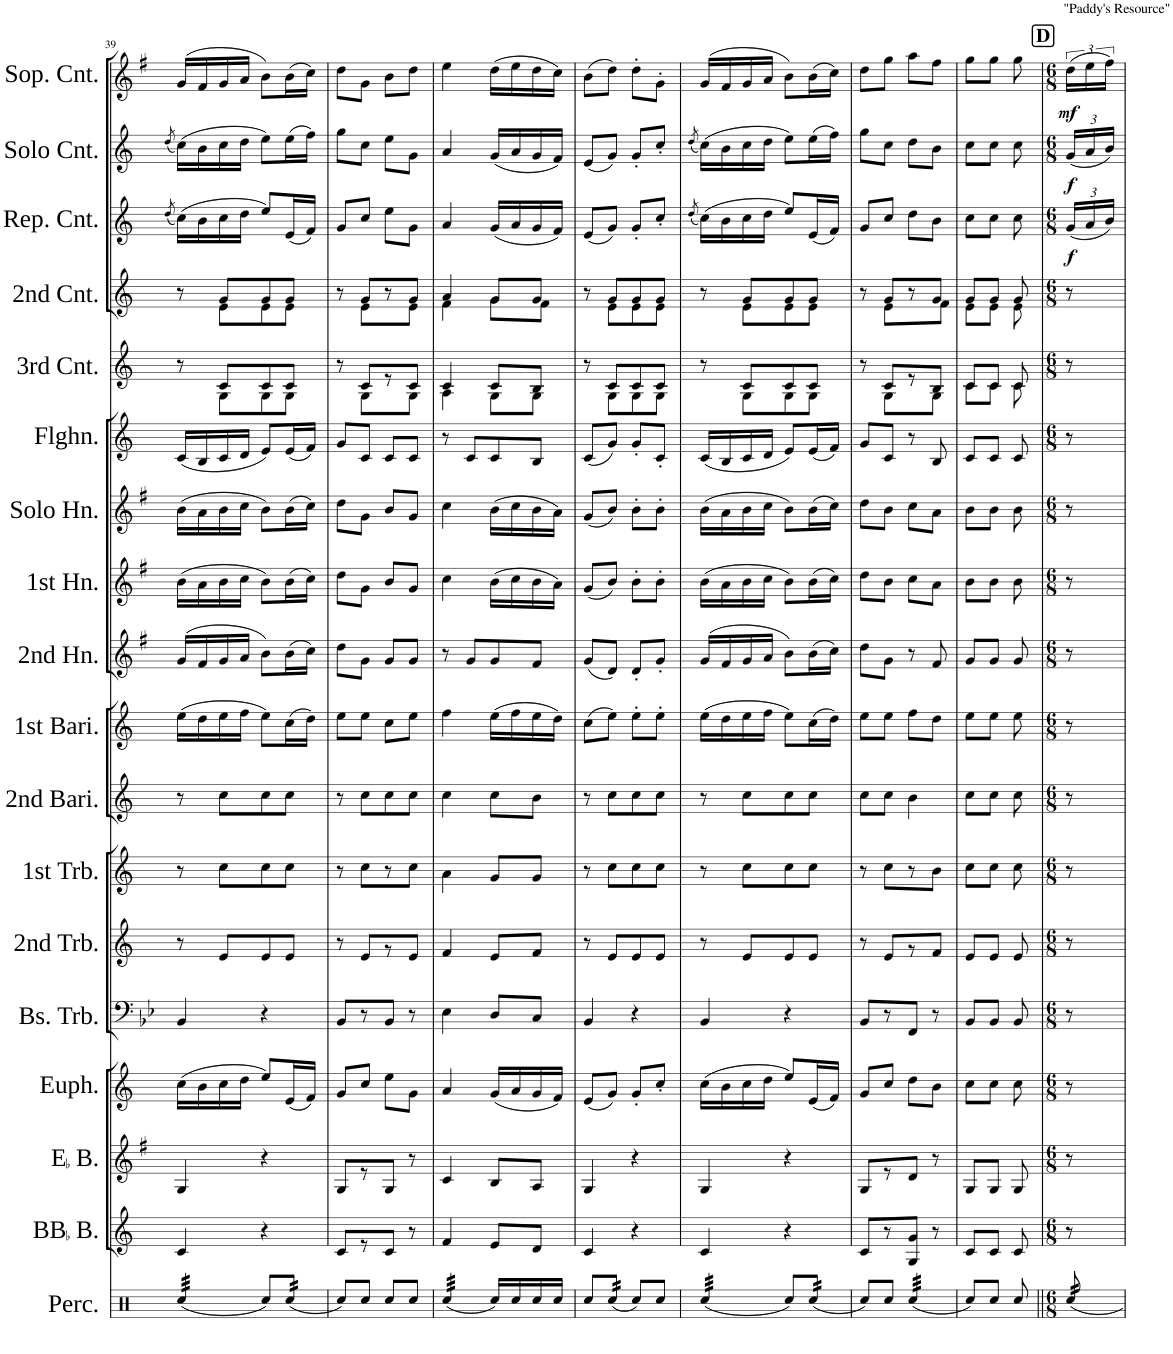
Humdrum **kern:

**kern	**kern	**kern	**kern	**kern	**kern	**kern	**kern	**kern	**kern	**kern	**kern	**kern	**kern	**kern	**kern	**dynam	**kern	**dynam	**kern	**dynam
*part18	*part17	*part16	*part15	*part14	*part13	*part12	*part11	*part10	*part9	*part8	*part7	*part6	*part5	*part4	*part3	*part3	*part2	*part2	*part1	*part1
*staff18	*staff17	*staff16	*staff15	*staff14	*staff13	*staff12	*staff11	*staff10	*staff9	*staff8	*staff7	*staff6	*staff5	*staff4	*staff3	*staff3	*staff2	*staff2	*staff1	*staff1
*I"Percussion (snare drum)	*I"BBaccidentalFlat Bass	*I"EaccidentalFlat Bass	*I"Euphonium	*I"Bass Trombone	*I"2nd Trombone	*I"1st Trombone	*I"2nd Baritone	*I"1st Baritone	*I"2nd Horn	*I"1st Horn	*I"Solo Horn	*I"Flugel Horn	*I"3rd Cornet	*I"2nd Cornet	*I"Repiano Cornet	*	*I"Solo Cornet	*	*I"Soprano Cornet	*
*I'Perc.	*I'BBaccidentalFlat B.	*I'EaccidentalFlat B.	*I'Euph.	*I'Bs. Trb.	*I'2nd Trb.	*I'1st Trb.	*I'2nd Bari.	*I'1st Bari.	*I'2nd Hn.	*I'1st Hn.	*I'Solo Hn.	*I'Flghn.	*I'3rd Cnt.	*I'2nd Cnt.	*I'Rep. Cnt.	*	*I'Solo Cnt.	*	*I'Sop. Cnt.	*
!!LO:PB:g=z
*clefX	*clefG2	*clefG2	*clefG2	*clefF4	*clefG2	*clefG2	*clefG2	*clefG2	*clefG2	*clefG2	*clefG2	*clefG2	*clefG2	*clefG2	*clefG2	*	*clefG2	*	*clefG2	*
*	*Trd15c26	*Trd12c21	*Trd8c14	*	*Trd8c14	*Trd8c14	*Trd8c14	*Trd8c14	*Trd5c9	*Trd5c9	*Trd5c9	*Trd1c2	*Trd1c2	*Trd1c2	*Trd1c2	*	*Trd1c2	*	*Trd-2c-3	*
*k[]	*k[]	*k[f#]	*k[]	*k[b-e-]	*k[]	*k[]	*k[]	*k[]	*k[f#]	*k[f#]	*k[f#]	*k[]	*k[]	*k[]	*k[]	*	*k[]	*	*k[f#]	*
*M2/4	*M2/4	*M2/4	*M2/4	*M2/4	*M2/4	*M2/4	*M2/4	*M2/4	*M2/4	*M2/4	*M2/4	*M2/4	*M2/4	*M2/4	*M2/4	*	*M2/4	*	*M2/4	*
=39	=39	=39	=39	=39	=39	=39	=39	=39	=39	=39	=39	=39	=39	=39	=39	=39	=39	=39	=39	=39
.	.	.	.	.	.	.	.	.	.	.	.	.	.	.	(8qdd/	.	(8qdd/	.	.	.
*	*	*	*	*	*	*	*	*	*	*	*	*	*^	*^	*	*	*	*	*	*
*tremolo	*	*	*	*	*	*	*	*	*	*	*	*	*	*	*	*	*	*	*	*	*	*
(32Rcc/LLL	4c/	4G/	(16cc\LL	4BB-/	8r	8r	8r	(16ee\LL	(16g/LL	(16b\LL	(16b\LL	(16c/LL	8r	8ryy	8r	8ryy	(16cc\LL)	.	(16cc\LL)	.	(16g/LL	.
(32Rcc/	.	.	.	.	.	.	.	.	.	.	.	.	.	.	.	.	.	.	.	.	.	.
(32Rcc/	.	.	16b\	.	.	.	.	16dd\	16f#/	16a\	16a\	16B/	.	.	.	.	16b\	.	16b\	.	16f#/	.
(32Rcc/	.	.	.	.	.	.	.	.	.	.	.	.	.	.	.	.	.	.	.	.	.	.
(32Rcc/	.	.	16cc\	.	8e/L	8cc\L	8cc\L	16ee\	16g/	16b\	16b\	16c/	8c/L	8G\L	8g/L	8e\L	16cc\	.	16cc\	.	16g/	.
(32Rcc/	.	.	.	.	.	.	.	.	.	.	.	.	.	.	.	.	.	.	.	.	.	.
(32Rcc/	.	.	16dd\JJ	.	.	.	.	16ff\JJ	16a/JJ	16cc\JJ	16cc\JJ	16d/JJ	.	.	.	.	16dd\JJ	.	16dd\JJ	.	16a/JJ	.
(32Rcc/JJJ	.	.	.	.	.	.	.	.	.	.	.	.	.	.	.	.	.	.	.	.	.	.
*Xtremolo	*	*	*	*	*	*	*	*	*	*	*	*	*	*	*	*	*	*	*	*	*	*
8Rcc/L)	4r	4r	8ee/L)	4r	8e/	8cc\	8cc\	8ee\L)	8b\L)	8b\L)	8b\L)	8e/L)	8c/	8G\	8g/	8e\	8ee/L)	.	8ee\L)	.	8b\L)	.
*tremolo	*	*	*	*	*	*	*	*	*	*	*	*	*	*	*	*	*	*	*	*	*	*
(32Rcc/	.	.	(16e/L	.	8e/J	8cc\J	8cc\J	(16cc\L	(16b\L	(16b\L	(16b\L	(16e/L	8c/J	8G\J	8g/J	8e\J	(16e/L	.	(16ee\L	.	(16b\L	.
(32Rcc/	.	.	.	.	.	.	.	.	.	.	.	.	.	.	.	.	.	.	.	.	.	.
(32Rcc/	.	.	16f/JJ)	.	.	.	.	16dd\JJ)	16cc\JJ)	16cc\JJ)	16cc\JJ)	16f/JJ)	.	.	.	.	16f/JJ)	.	16ff\JJ)	.	16cc\JJ)	.
(32Rcc/JJJ	.	.	.	.	.	.	.	.	.	.	.	.	.	.	.	.	.	.	.	.	.	.
*Xtremolo	*	*	*	*	*	*	*	*	*	*	*	*	*	*	*	*	*	*	*	*	*	*
=40	=40	=40	=40	=40	=40	=40	=40	=40	=40	=40	=40	=40	=40	=40	=40	=40	=40	=40	=40	=40	=40	=40
8Rcc/L)	8c/L	8G/L	8g/L	8BB-/L	8r	8r	8r	8ee\L	8dd\L	8dd\L	8dd\L	8g/L	8r	8ryy	8r	8ryy	8g/L	.	8gg\L	.	8dd\L	.
8Rcc/J	8r	8r	8cc/J	8r	8e/L	8cc\L	8cc\L	8ee\J	8g\J	8g\J	8g\J	8c/J	8c/L	8G\L	8g/L	8e\L	8cc/J	.	8cc\J	.	8g\J	.
8Rcc/L	8c/J	8G/J	8ee\L	8BB-/J	8r	8r	8cc\	8cc\L	8g/L	8b/L	8b/L	8c/L	8r	8ryy	8r	8ryy	8ee\L	.	8ee\L	.	8b\L	.
8Rcc/J	8r	8r	8g\J	8r	8e/J	8cc\J	8cc\J	8ee\J	8g/J	8g/J	8g/J	8c/J	8c/J	8G\J	8g/J	8e\J	8g\J	.	8g\J	.	8dd\J	.
=41	=41	=41	=41	=41	=41	=41	=41	=41	=41	=41	=41	=41	=41	=41	=41	=41	=41	=41	=41	=41	=41	=41
*tremolo	*	*	*	*	*	*	*	*	*	*	*	*	*	*	*	*	*	*	*	*	*	*
(32Rcc/LLL	4f/	4c/	4a/	4E-\	4f/	4a\	4cc\	4ff\	8r	4cc\	4cc\	8r	4c/	4A\	4a/	4f\	4a/	.	4a/	.	4ee\	.
(32Rcc/	.	.	.	.	.	.	.	.	.	.	.	.	.	.	.	.	.	.	.	.	.	.
(32Rcc/	.	.	.	.	.	.	.	.	.	.	.	.	.	.	.	.	.	.	.	.	.	.
(32Rcc/	.	.	.	.	.	.	.	.	.	.	.	.	.	.	.	.	.	.	.	.	.	.
(32Rcc/	.	.	.	.	.	.	.	.	8g/L	.	.	8c/L	.	.	.	.	.	.	.	.	.	.
(32Rcc/	.	.	.	.	.	.	.	.	.	.	.	.	.	.	.	.	.	.	.	.	.	.
(32Rcc/	.	.	.	.	.	.	.	.	.	.	.	.	.	.	.	.	.	.	.	.	.	.
(32Rcc/JJJ	.	.	.	.	.	.	.	.	.	.	.	.	.	.	.	.	.	.	.	.	.	.
*Xtremolo	*	*	*	*	*	*	*	*	*	*	*	*	*	*	*	*	*	*	*	*	*	*
16Rcc/LL)	8e/L	8B/L	(16g/LL	8D/L	8e/L	8g/L	8cc\L	(16ee\LL	8g/	(16b\LL	(16b\LL	8c/	8c/L	8G\L	8g/L	8g\L	(16g/LL	.	(16g/LL	.	(16dd\LL	.
16Rcc/	.	.	16a/	.	.	.	.	16ff\	.	16cc\	16cc\	.	.	.	.	.	16a/	.	16a/	.	16ee\	.
16Rcc/	8d/J	8A/J	16g/	8C/J	8f/J	8g/J	8b\J	16ee\	8f#/J	16b\	16b\	8B/J	8B/J	8G\J	8g/J	8f\J	16g/	.	16g/	.	16dd\	.
16Rcc/JJ	.	.	16f/JJ)	.	.	.	.	16dd\JJ)	.	16a\JJ)	16a\JJ)	.	.	.	.	.	16f/JJ)	.	16f/JJ)	.	16cc\JJ)	.
=42	=42	=42	=42	=42	=42	=42	=42	=42	=42	=42	=42	=42	=42	=42	=42	=42	=42	=42	=42	=42	=42	=42
8Rcc/L	4c/	4G/	(8e/L	4BB-/	8r	8r	8r	(8cc\L	(8g/L	(8g/L	(8g/L	(8c/L	8r	8ryy	8r	8ryy	(8e/L	.	(8e/L	.	(8b\L	.
*tremolo	*	*	*	*	*	*	*	*	*	*	*	*	*	*	*	*	*	*	*	*	*	*
(32Rcc/	.	.	8g/J)	.	8e/L	8cc\L	8cc\L	8ee\J)	8d/J)	8b/J)	8b/J)	8g/J)	8c/L	8G\L	8g/L	8e\L	8g/J)	.	8g/J)	.	8dd\J)	.
(32Rcc/	.	.	.	.	.	.	.	.	.	.	.	.	.	.	.	.	.	.	.	.	.	.
(32Rcc/	.	.	.	.	.	.	.	.	.	.	.	.	.	.	.	.	.	.	.	.	.	.
(32Rcc/JJJ	.	.	.	.	.	.	.	.	.	.	.	.	.	.	.	.	.	.	.	.	.	.
*Xtremolo	*	*	*	*	*	*	*	*	*	*	*	*	*	*	*	*	*	*	*	*	*	*
8Rcc/L)	4r	4r	8g'/L	4r	8e/	8cc\	8cc\	8ee'\L	8d'/L	8b'\L	8b'\L	8g'/L	8c/	8G\	8g/	8e\	8g'/L	.	8g'/L	.	8dd'\L	.
8Rcc/J	.	.	8cc'/J	.	8e/J	8cc\J	8cc\J	8ee'\J	8g'/J	8b'\J	8b'\J	8c'/J	8c/J	8G\J	8g/J	8e\J	8cc'/J	.	8cc'/J	.	8g'\J	.
=43	=43	=43	=43	=43	=43	=43	=43	=43	=43	=43	=43	=43	=43	=43	=43	=43	=43	=43	=43	=43	=43	=43
.	.	.	.	.	.	.	.	.	.	.	.	.	.	.	.	.	(8qdd/	.	(8qdd/	.	.	.
*tremolo	*	*	*	*	*	*	*	*	*	*	*	*	*	*	*	*	*	*	*	*	*	*
(32Rcc/LLL	4c/	4G/	(16cc\LL	4BB-/	8r	8r	8r	(16ee\LL	(16g/LL	(16b\LL	(16b\LL	(16c/LL	8r	8ryy	8r	8ryy	(16cc\LL)	.	(16cc\LL)	.	(16g/LL	.
(32Rcc/	.	.	.	.	.	.	.	.	.	.	.	.	.	.	.	.	.	.	.	.	.	.
(32Rcc/	.	.	16b\	.	.	.	.	16dd\	16f#/	16a\	16a\	16B/	.	.	.	.	16b\	.	16b\	.	16f#/	.
(32Rcc/	.	.	.	.	.	.	.	.	.	.	.	.	.	.	.	.	.	.	.	.	.	.
(32Rcc/	.	.	16cc\	.	8e/L	8cc\L	8cc\L	16ee\	16g/	16b\	16b\	16c/	8c/L	8G\L	8g/L	8e\L	16cc\	.	16cc\	.	16g/	.
(32Rcc/	.	.	.	.	.	.	.	.	.	.	.	.	.	.	.	.	.	.	.	.	.	.
(32Rcc/	.	.	16dd\JJ	.	.	.	.	16ff\JJ	16a/JJ	16cc\JJ	16cc\JJ	16d/JJ	.	.	.	.	16dd\JJ	.	16dd\JJ	.	16a/JJ	.
(32Rcc/JJJ	.	.	.	.	.	.	.	.	.	.	.	.	.	.	.	.	.	.	.	.	.	.
*Xtremolo	*	*	*	*	*	*	*	*	*	*	*	*	*	*	*	*	*	*	*	*	*	*
8Rcc/L)	4r	4r	8ee/L)	4r	8e/	8cc\	8cc\	8ee\L)	8b\L)	8b\L)	8b\L)	8e/L)	8c/	8G\	8g/	8e\	8ee/L)	.	8ee\L)	.	8b\L)	.
*tremolo	*	*	*	*	*	*	*	*	*	*	*	*	*	*	*	*	*	*	*	*	*	*
(32Rcc/	.	.	(16e/L	.	8e/J	8cc\J	8cc\J	(16cc\L	(16b\L	(16b\L	(16b\L	(16e/L	8c/J	8G\J	8g/J	8e\J	(16e/L	.	(16ee\L	.	(16b\L	.
(32Rcc/	.	.	.	.	.	.	.	.	.	.	.	.	.	.	.	.	.	.	.	.	.	.
(32Rcc/	.	.	16f/JJ)	.	.	.	.	16dd\JJ)	16cc\JJ)	16cc\JJ)	16cc\JJ)	16f/JJ)	.	.	.	.	16f/JJ)	.	16ff\JJ)	.	16cc\JJ)	.
(32Rcc/JJJ	.	.	.	.	.	.	.	.	.	.	.	.	.	.	.	.	.	.	.	.	.	.
*Xtremolo	*	*	*	*	*	*	*	*	*	*	*	*	*	*	*	*	*	*	*	*	*	*
=44	=44	=44	=44	=44	=44	=44	=44	=44	=44	=44	=44	=44	=44	=44	=44	=44	=44	=44	=44	=44	=44	=44
*	*^	*^	*	*	*	*	*	*	*	*	*	*	*	*	*	*	*	*	*	*	*	*
8Rcc/L)	8c/L	8ryy	8G/L	4.ryy	8g/L	8BB-/L	8r	8r	8cc\L	8ee\L	8dd\L	8dd\L	8dd\L	8g/L	8r	8ryy	8r	8ryy	8g/L	.	8gg\L	.	8dd\L	.
8Rcc/J	8r	8ryy	8r	.	8cc/J	8r	8e/L	8cc\L	8cc\J	8ee\J	8g\J	8b\J	8b\J	8c/J	8c/L	8G\L	8g/L	8e\L	8cc/J	.	8cc\J	.	8gg\J	.
*tremolo	*	*	*	*	*	*	*	*	*	*	*	*	*	*	*	*	*	*	*	*	*	*	*	*
(32Rcc/LLL	8g/J	8G/	8d/J	.	8dd\L	8FF/J	8r	8r	4b\	8ff\L	8r	8cc\L	8cc\L	8r	8r	8ryy	8r	8ryy	8dd\L	.	8dd\L	.	8aa\L	.
(32Rcc/	.	.	.	.	.	.	.	.	.	.	.	.	.	.	.	.	.	.	.	.	.	.	.	.
(32Rcc/	.	.	.	.	.	.	.	.	.	.	.	.	.	.	.	.	.	.	.	.	.	.	.	.
(32Rcc/	.	.	.	.	.	.	.	.	.	.	.	.	.	.	.	.	.	.	.	.	.	.	.	.
(32Rcc/	8r	8ryy	8r	8ryy	8b\J	8r	8f/J	8b\J	.	8dd\J	8f#/	8a\J	8a\J	8B/	8B/J	8G\J	8g/J	8f\J	8b\J	.	8b\J	.	8ff#\J	.
(32Rcc/	.	.	.	.	.	.	.	.	.	.	.	.	.	.	.	.	.	.	.	.	.	.	.	.
(32Rcc/	.	.	.	.	.	.	.	.	.	.	.	.	.	.	.	.	.	.	.	.	.	.	.	.
(32Rcc/JJJ	.	.	.	.	.	.	.	.	.	.	.	.	.	.	.	.	.	.	.	.	.	.	.	.
*Xtremolo	*	*	*	*	*	*	*	*	*	*	*	*	*	*	*	*	*	*	*	*	*	*	*	*
*	*v	*v	*	*	*	*	*	*	*	*	*	*	*	*	*	*	*	*	*	*	*	*	*	*
*	*	*v	*v	*	*	*	*	*	*	*	*	*	*	*	*	*	*	*	*	*	*	*	*
=45	=45	=45	=45	=45	=45	=45	=45	=45	=45	=45	=45	=45	=45	=45	=45	=45	=45	=45	=45	=45	=45	=45
8Rcc/L)	8c/L	8G/L	8cc\L	8BB-/L	8e/L	8cc\L	8cc\L	8ee\L	8g/L	8b\L	8b\L	8c/L	8c/L	8c\L	8g/L	8e\L	8cc\L	.	8cc\L	.	8gg\L	.
8Rcc/J	8c/J	8G/J	8cc\J	8BB-/J	8e/J	8cc\J	8cc\J	8ee\J	8g/J	8b\J	8b\J	8c/J	8c/J	8c\J	8g/J	8e\J	8cc\J	.	8cc\J	.	8gg\J	.
8Rcc/	8c/	8G/	8cc\	8BB-/	8e/	8cc\	8cc\	8ee\	8g/	8b\	8b\	8c/	8c/	8c\	8g/	8e\	8cc\	.	8cc\	.	8gg\	.
*	*	*	*	*	*	*	*	*	*	*	*	*	*v	*v	*	*	*	*	*	*	*	*
*	*	*	*	*	*	*	*	*	*	*	*	*	*	*v	*v	*	*	*	*	*	*
!!LO:REH:place=s1:a:B:cj:fs=14:t=D
=46	=46	=46	=46	=46	=46	=46	=46	=46	=46	=46	=46	=46	=46	=46	=46	=46	=46	=46	=46	=46
*M6/8	*M6/8	*M6/8	*M6/8	*M6/8	*M6/8	*M6/8	*M6/8	*M6/8	*M6/8	*M6/8	*M6/8	*M6/8	*M6/8	*M6/8	*M6/8	*	*M6/8	*	*M6/8	*
*	*	*	*	*	*	*	*	*	*	*	*	*	*	*	*Xbrackettup	*	*Xbrackettup	*	*	*
*	*	*	*	*	*	*	*	*	*	*	*	*	*^	*^	*	*	*	*	*	*
!	!	!	!	!	!	!	!	!	!	!	!	!	!	!	!	!	!	!	!	!	!LO:TX:a:t="Paddy's Resource"	!
!	!	!	!	!	!	!	!	!	!	!	!	!	!	!	!	!	!	!LO:DY:b	!	!LO:DY:b	!	!LO:DY:b
*	*	*	*	*	*	*	*	*	*	*	*	*	*v	*v	*	*	*	*	*	*	*	*
*	*	*	*	*	*	*	*	*	*	*	*	*	*	*v	*v	*	*	*	*	*	*
*tremolo	*	*	*	*	*	*	*	*	*	*	*	*	*	*	*	*	*	*	*	*
32Rcc/	8r	8r	8r	8r	8r	8r	8r	8r	8r	8r	8r	8r	8r	8r	(24g/LL	f	(24g/LL	f	(24dd\LL	mf
32Rcc/	.	.	.	.	.	.	.	.	.	.	.	.	.	.	.	.	.	.	.	.
.	.	.	.	.	.	.	.	.	.	.	.	.	.	.	24a/	.	24a/	.	24ee\	.
32Rcc/	.	.	.	.	.	.	.	.	.	.	.	.	.	.	.	.	.	.	.	.
.	.	.	.	.	.	.	.	.	.	.	.	.	.	.	24b/JJ)	.	24b/JJ)	.	24ff#\JJ)	.
32Rcc/	.	.	.	.	.	.	.	.	.	.	.	.	.	.	.	.	.	.	.	.
*Xtremolo	*	*	*	*	*	*	*	*	*	*	*	*	*	*	*	*	*	*	*	*
=	=	=	=	=	=	=	=	=	=	=	=	=	=	=	=	=	=	=	=	=
*-	*-	*-	*-	*-	*-	*-	*-	*-	*-	*-	*-	*-	*-	*-	*-	*-	*-	*-	*-	*-
